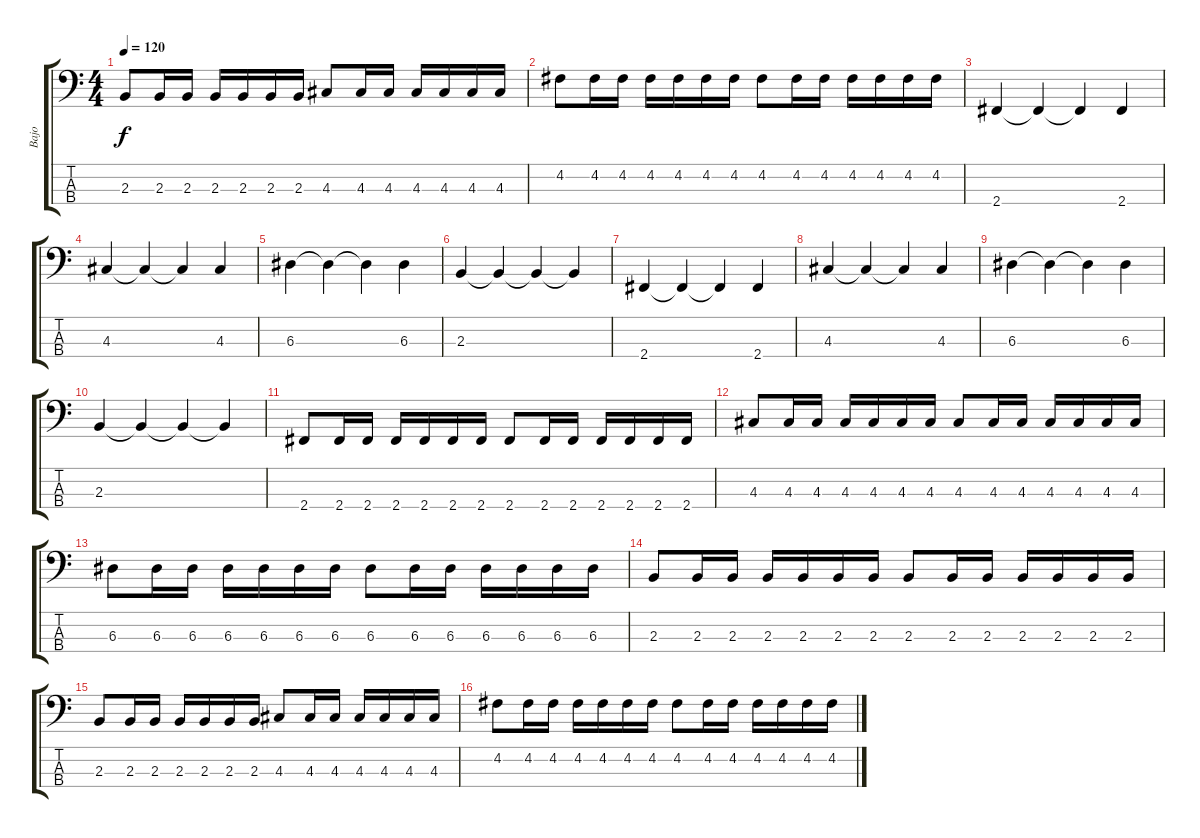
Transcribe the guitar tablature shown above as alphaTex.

\track ("Bajo" "Bajo") {instrument electricbassfinger}
\staff {score tabs}
\tuning (G2 D2 A1 E1) {hide}
\ts (4 4)
\tempo 120
\clef f4
\ks c
2.3.8{dy f} 2.3.16 2.3.16 2.3.16 2.3.16 2.3.16 2.3.16 4.3.8 4.3.16 4.3.16 4.3.16 4.3.16 4.3.16 4.3.16 |
4.2.8 4.2.16 4.2.16 4.2.16 4.2.16 4.2.16 4.2.16 4.2.8 4.2.16 4.2.16 4.2.16 4.2.16 4.2.16 4.2.16 |
2.4.4 2.4{t}.4 2.4{t}.4 2.4.4 |
4.3.4 4.3{t}.4 4.3{t}.4 4.3.4 |
6.3.4 6.3{t}.4 6.3{t}.4 6.3.4 |
2.3.4 2.3{t}.4 2.3{t}.4 2.3{t}.4 |
2.4.4 2.4{t}.4 2.4{t}.4 2.4.4 |
4.3.4 4.3{t}.4 4.3{t}.4 4.3.4 |
6.3.4 6.3{t}.4 6.3{t}.4 6.3.4 |
2.3.4 2.3{t}.4 2.3{t}.4 2.3{t}.4 |
2.4.8 2.4.16 2.4.16 2.4.16 2.4.16 2.4.16 2.4.16 2.4.8 2.4.16 2.4.16 2.4.16 2.4.16 2.4.16 2.4.16 |
4.3.8 4.3.16 4.3.16 4.3.16 4.3.16 4.3.16 4.3.16 4.3.8 4.3.16 4.3.16 4.3.16 4.3.16 4.3.16 4.3.16 |
6.3.8 6.3.16 6.3.16 6.3.16 6.3.16 6.3.16 6.3.16 6.3.8 6.3.16 6.3.16 6.3.16 6.3.16 6.3.16 6.3.16 |
2.3.8 2.3.16 2.3.16 2.3.16 2.3.16 2.3.16 2.3.16 2.3.8 2.3.16 2.3.16 2.3.16 2.3.16 2.3.16 2.3.16 |
2.3.8 2.3.16 2.3.16 2.3.16 2.3.16 2.3.16 2.3.16 4.3.8 4.3.16 4.3.16 4.3.16 4.3.16 4.3.16 4.3.16 |
4.2.8 4.2.16 4.2.16 4.2.16 4.2.16 4.2.16 4.2.16 4.2.8 4.2.16 4.2.16 4.2.16 4.2.16 4.2.16 4.2.16
